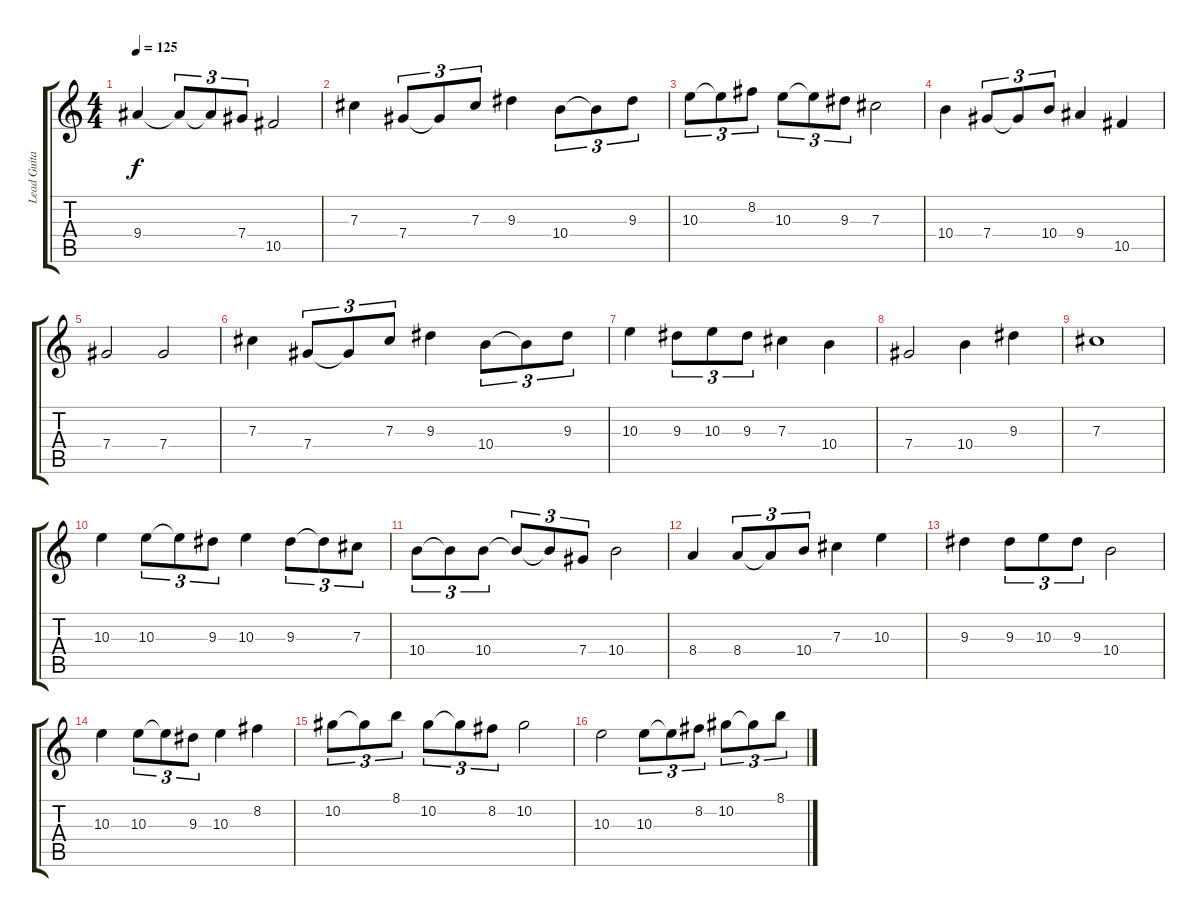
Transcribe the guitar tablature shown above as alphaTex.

\track ("Lead Guitar" "Lead Guita") {instrument distortionguitar}
\staff {score tabs}
\tuning (Eb4 Bb3 Gb3 Db3 Ab2 Eb2) {hide}
\ts (4 4)
\tempo 125
\clef g2
\ks c
9.4.4{dy f} 9.4{t}.8{tu (3 2)} 9.4{t}.8{tu (3 2)} 7.4.8{tu (3 2)} 10.5.2 |
7.3.4 7.4.8{tu (3 2)} 7.4{t}.8{tu (3 2)} 7.3.8{tu (3 2)} 9.3.4 10.4.8{tu (3 2)} 10.4{t}.8{tu (3 2)} 9.3.8{tu (3 2)} |
10.3.8{tu (3 2)} 10.3{t}.8{tu (3 2)} 8.2.8{tu (3 2)} 10.3.8{tu (3 2)} 10.3{t}.8{tu (3 2)} 9.3.8{tu (3 2)} 7.3.2 |
10.4.4 7.4.8{tu (3 2)} 7.4{t}.8{tu (3 2)} 10.4.8{tu (3 2)} 9.4.4 10.5.4 |
7.4.2 7.4.2 |
7.3.4 7.4.8{tu (3 2)} 7.4{t}.8{tu (3 2)} 7.3.8{tu (3 2)} 9.3.4 10.4.8{tu (3 2)} 10.4{t}.8{tu (3 2)} 9.3.8{tu (3 2)} |
10.3.4 9.3.8{tu (3 2)} 10.3.8{tu (3 2)} 9.3.8{tu (3 2)} 7.3.4 10.4.4 |
7.4.2 10.4.4 9.3.4 |
7.3.1 |
10.3.4 10.3.8{tu (3 2)} 10.3{t}.8{tu (3 2)} 9.3.8{tu (3 2)} 10.3.4 9.3.8{tu (3 2)} 9.3{t}.8{tu (3 2)} 7.3.8{tu (3 2)} |
10.4.8{tu (3 2)} 10.4{t}.8{tu (3 2)} 10.4.8{tu (3 2)} 10.4{t}.8{tu (3 2)} 10.4{t}.8{tu (3 2)} 7.4.8{tu (3 2)} 10.4.2 |
8.4.4 8.4.8{tu (3 2)} 8.4{t}.8{tu (3 2)} 10.4.8{tu (3 2)} 7.3.4 10.3.4 |
9.3.4 9.3.8{tu (3 2)} 10.3.8{tu (3 2)} 9.3.8{tu (3 2)} 10.4.2 |
10.3.4 10.3.8{tu (3 2)} 10.3{t}.8{tu (3 2)} 9.3.8{tu (3 2)} 10.3.4 8.2.4 |
10.2.8{tu (3 2)} 10.2{t}.8{tu (3 2)} 8.1.8{tu (3 2)} 10.2.8{tu (3 2)} 10.2{t}.8{tu (3 2)} 8.2.8{tu (3 2)} 10.2.2 |
10.3.2 10.3.8{tu (3 2)} 10.3{t}.8{tu (3 2)} 8.2.8{tu (3 2)} 10.2.8{tu (3 2)} 10.2{t}.8{tu (3 2)} 8.1.8{tu (3 2)}
